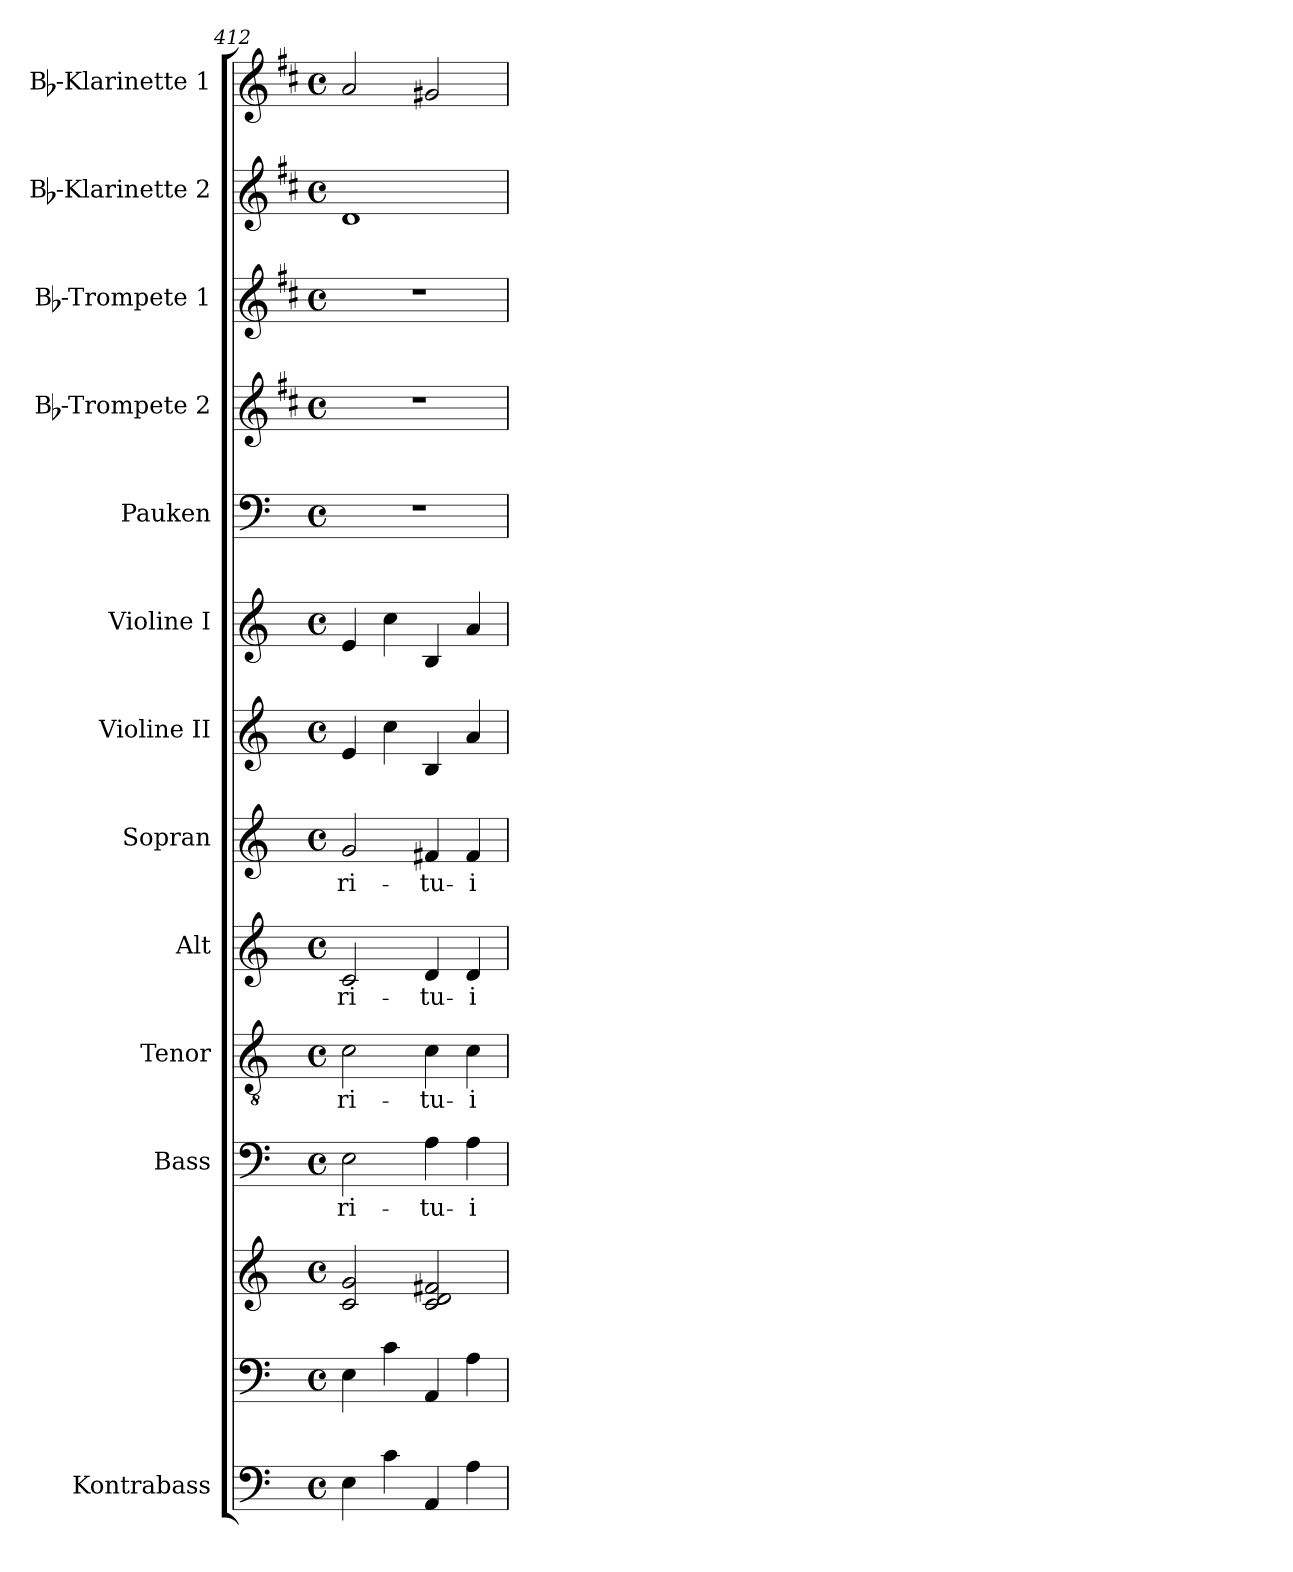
**kern	**kern	**kern	**kern	**text	**kern	**text	**kern	**text	**kern	**text	**kern	**kern	**kern	**kern	**kern	**kern	**kern
*part13	*part12	*part12	*part11	*part11	*part10	*part10	*part9	*part9	*part8	*part8	*part7	*part6	*part5	*part4	*part3	*part2	*part1
*staff14	*staff13	*staff12	*staff11	*staff11	*staff10	*staff10	*staff9	*staff9	*staff8	*staff8	*staff7	*staff6	*staff5	*staff4	*staff3	*staff2	*staff1
*I"Kontrabass	*	*	*I"Bass	*	*I"Tenor	*	*I"Alt	*	*I"Sopran	*	*I"Violine II	*I"Violine I	*I"Pauken	*I"Bb-Trompete 2	*I"Bb-Trompete 1	*I"Bb-Klarinette 2	*I"Bb-Klarinette 1
*I'Kb.	*	*	*I'B.	*	*I'T.	*	*I'A.	*	*I'S.	*	*I'Vl. II	*I'Vl. I	*I'Pk.	*I'Bb Trp. 2	*I'Bb Trp. 1	*I'Bb Kl. 2	*I'Bb Kl. 1
*clefF4	*clefF4	*clefG2	*clefF4	*	*clefGv2	*	*clefG2	*	*clefG2	*	*clefG2	*clefG2	*clefF4	*clefG2	*clefG2	*clefG2	*clefG2
*ITrd7c12	*	*	*	*	*	*	*	*	*	*	*	*	*	*ITrd1c2	*ITrd1c2	*ITrd1c2	*ITrd1c2
*k[]	*k[]	*k[]	*k[]	*	*k[]	*	*k[]	*	*k[]	*	*k[]	*k[]	*k[]	*k[]	*k[]	*k[]	*k[]
*C:	*C:	*C:	*C:	*	*C:	*	*C:	*	*C:	*	*C:	*C:	*C:	*C:	*C:	*C:	*C:
*M4/4	*M4/4	*M4/4	*M4/4	*	*M4/4	*	*M4/4	*	*M4/4	*	*M4/4	*M4/4	*M4/4	*M4/4	*M4/4	*M4/4	*M4/4
*met(c)	*met(c)	*met(c)	*met(c)	*	*met(c)	*	*met(c)	*	*met(c)	*	*met(c)	*met(c)	*met(c)	*met(c)	*met(c)	*met(c)	*met(c)
=412	=412	=412	=412	=412	=412	=412	=412	=412	=412	=412	=412	=412	=412	=412	=412	=412	=412
!	!	!	!	!LO:LY:b	!	!LO:LY:b	!	!LO:LY:b	!	!LO:LY:b	!	!	!	!	!	!	!
4EE\	4E\	2c/ 2g/	2E\	-ri-	2c\	-ri-	2c/	-ri-	2g/	-ri-	4e/	4e/	1r	1r	1r	1c	2g/
4C\	4c\	.	.	.	.	.	.	.	.	.	4cc\	4cc\	.	.	.	.	.
!	!	!	!	!LO:LY:b	!	!LO:LY:b	!	!LO:LY:b	!	!LO:LY:b	!	!	!	!	!	!	!
4AAA/	4AA/	2c/ 2d/ 2f#X/	4A\	-tu-	4c\	-tu-	4d/	-tu-	4f#X/	-tu-	4B/	4B/	.	.	.	.	2f#X/
!	!	!	!	!LO:LY:b	!	!LO:LY:b	!	!LO:LY:b	!	!LO:LY:b	!	!	!	!	!	!	!
4AA\	4A\	.	4A\	-i	4c\	-i	4d/	-i	4f#/	-i	4a/	4a/	.	.	.	.	.
=	=	=	=	=	=	=	=	=	=	=	=	=	=	=	=	=	=
*-	*-	*-	*-	*-	*-	*-	*-	*-	*-	*-	*-	*-	*-	*-	*-	*-	*-
